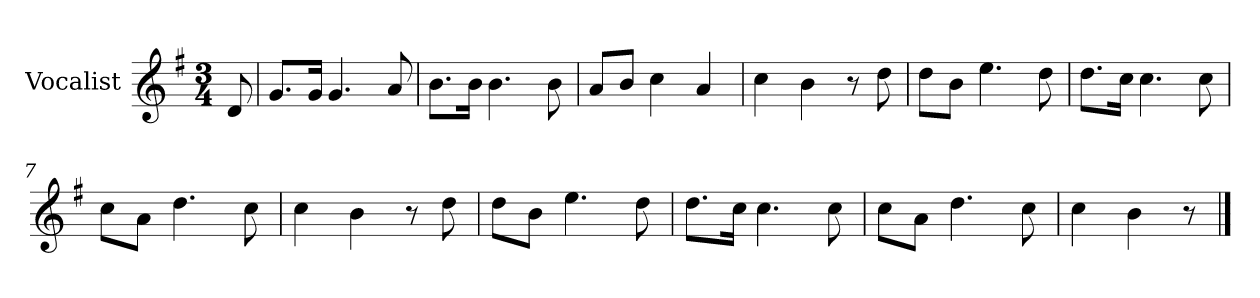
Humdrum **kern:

**kern
*part1
*staff1
*I"Vocalist
*k[f#]
*G:
*M3/4
=
8d
=1
8.gL
16gJk
4.g
8a
=2
8.bL
16bJk
4.b
8b
=3
8aL
8bJ
4cc
4a
=4
4cc
4b
8r
8dd
=5
8ddL
8bJ
4.ee
8dd
=6
8.ddL
16ccJk
4.cc
8cc
=7
8ccL
8aJ
4.dd
8cc
=8
4cc
4b
8r
8dd
=9
8ddL
8bJ
4.ee
8dd
=10
8.ddL
16ccJk
4.cc
8cc
=11
8ccL
8aJ
4.dd
8cc
=12
4cc
4b
8r
==
*-
